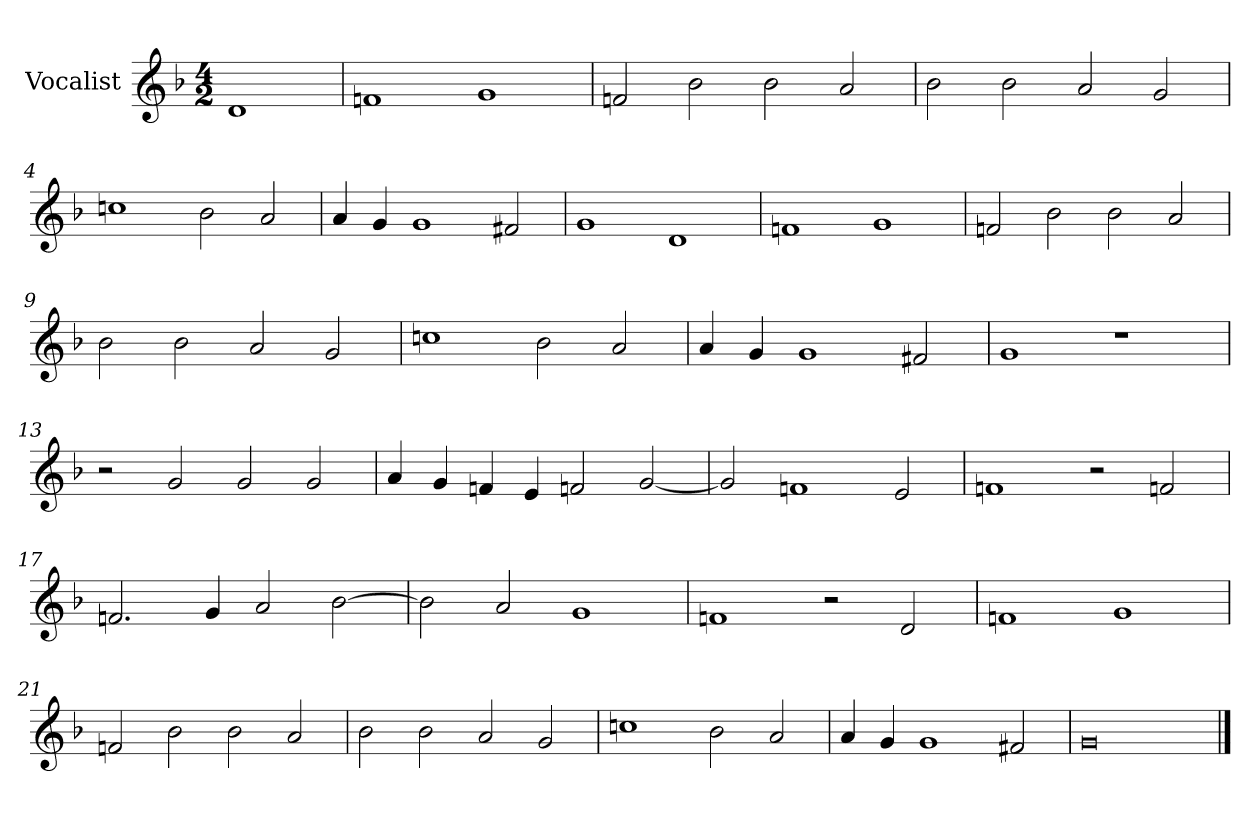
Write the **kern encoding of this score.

**kern
*part1
*staff1
*I"Vocalist
*k[b-]
*d:
*M4/2
=
1d
=1
1fn
1g
=2
2fn
2b-
2b-
2a
=3
2b-
2b-
2a
2g
=4
1ccn
2b-
2a
=5
4a
4g
1g
2f#X
=6
1g
1d
=7
1fn
1g
=8
2fn
2b-
2b-
2a
=9
2b-
2b-
2a
2g
=10
1ccn
2b-
2a
=11
4a
4g
1g
2f#X
=12
1g
1r
=13
2r
2g
2g
2g
=14
4a
4g
4fn
4e
2fn
[2g
=15
2g]
1fn
2e
=16
1fn
2r
2fn
=17
2.fn
4g
2a
[2b-
=18
2b-]
2a
1g
=19
1fn
2r
2d
=20
1fn
1g
=21
2fn
2b-
2b-
2a
=22
2b-
2b-
2a
2g
=23
1ccn
2b-
2a
=24
4a
4g
1g
2f#X
=25
0g
==
*-
